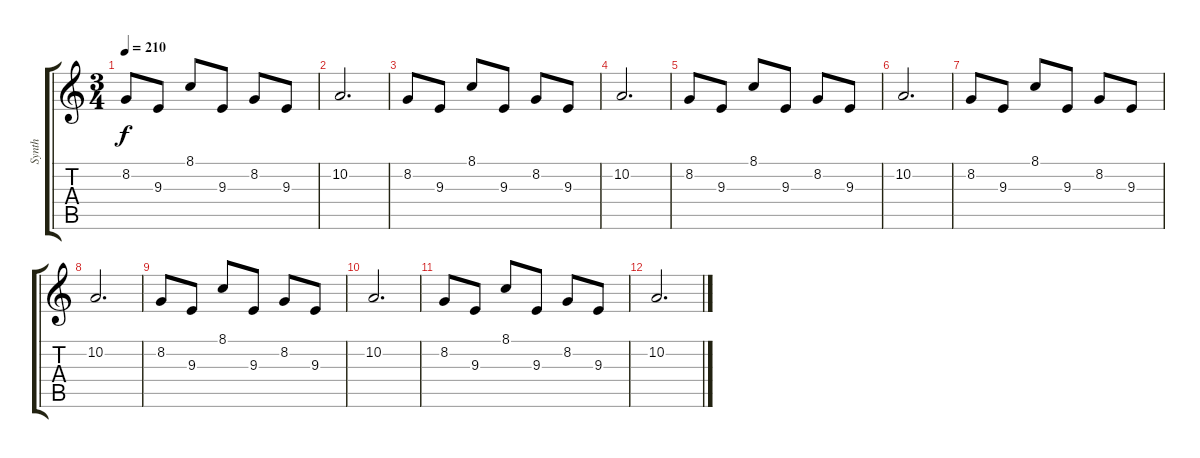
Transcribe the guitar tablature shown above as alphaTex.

\track ("Synth" "Synth") {instrument lead8bassandlead}
\staff {score tabs}
\tuning (E4 B3 G3 D3 A2 E2) {hide}
\ts (3 4)
\tempo 210
\clef g2
\ks c
8.2.8{dy f} 9.3.8 8.1.8 9.3.8 8.2.8 9.3.8 |
10.2.2{d} |
8.2.8 9.3.8 8.1.8 9.3.8 8.2.8 9.3.8 |
10.2.2{d} |
8.2.8 9.3.8 8.1.8 9.3.8 8.2.8 9.3.8 |
10.2.2{d} |
8.2.8 9.3.8 8.1.8 9.3.8 8.2.8 9.3.8 |
10.2.2{d} |
8.2.8 9.3.8 8.1.8 9.3.8 8.2.8 9.3.8 |
10.2.2{d} |
8.2.8 9.3.8 8.1.8 9.3.8 8.2.8 9.3.8 |
10.2.2{d}
